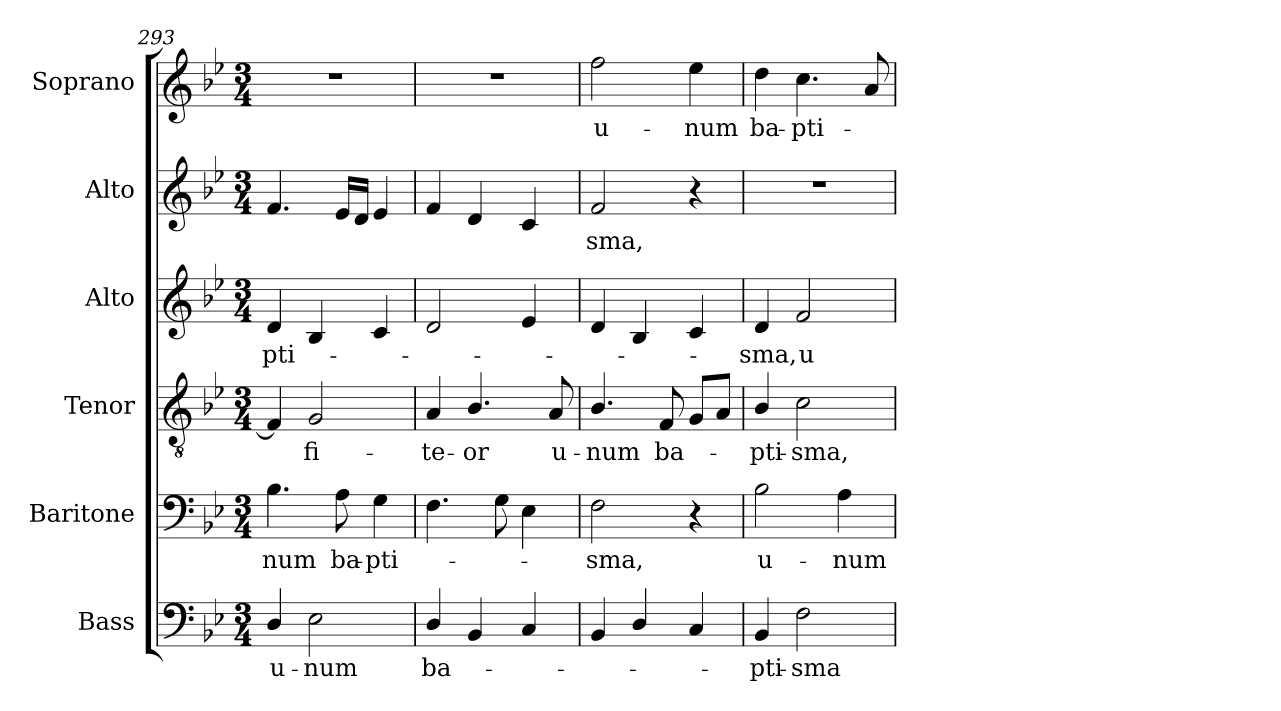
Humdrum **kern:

**kern	**text	**kern	**text	**kern	**text	**kern	**text	**kern	**text	**kern	**text
*part6	*part6	*part5	*part5	*part4	*part4	*part3	*part3	*part2	*part2	*part1	*part1
*staff6	*staff6	*staff5	*staff5	*staff4	*staff4	*staff3	*staff3	*staff2	*staff2	*staff1	*staff1
*I"Bass	*	*I"Baritone	*	*I"Tenor	*	*I"Alto	*	*I"Alto	*	*I"Soprano	*
*I'B.	*	*I'Bar.	*	*I'T.	*	*I'A.	*	*I'A.	*	*I'S.	*
*clefF4	*	*clefF4	*	*clefGv2	*	*clefG2	*	*clefG2	*	*clefG2	*
*	*	*	*	*ITrd7c12	*	*	*	*	*	*	*
*k[b-e-]	*	*k[b-e-]	*	*k[b-e-]	*	*k[b-e-]	*	*k[b-e-]	*	*k[b-e-]	*
*B-:	*	*B-:	*	*B-:	*	*B-:	*	*B-:	*	*B-:	*
*M3/4	*	*M3/4	*	*M3/4	*	*M3/4	*	*M3/4	*	*M3/4	*
=293	=293	=293	=293	=293	=293	=293	=293	=293	=293	=293	=293
!	!LO:LY:b:color=#000000	!	!	!	!	!	!	!	!	!	!
!	!	!	!LO:LY:b:color=#000000	!	!	!	!	!	!	!	!
!	!	!	!	!	!	!	!LO:LY:b:color=#000000	!	!	!LO:N:vis=1	!
4Di/	u-	4.B-i\	-num	4FFi/]	.	4di/	-pti-	4.fi/	.	2.r	.
!	!LO:LY:b:color=#000000	!	!	!	!	!	!	!	!	!	!
!	!	!	!	!	!LO:LY:b:color=#000000	!	!	!	!	!	!
2E-i\	-num	.	.	2GGi/	-fi-	4B-i/	.	.	.	.	.
!	!	!	!LO:LY:b:color=#000000	!	!	!	!	!	!	!	!
.	.	8Ai\	ba-	.	.	.	.	16e-i/LL	.	.	.
.	.	.	.	.	.	.	.	16di/JJ	.	.	.
!	!	!	!LO:LY:b:color=#000000	!	!	!	!	!	!	!	!
.	.	4Gi\	-pti-	.	.	4ci/	.	4e-i/	.	.	.
=294	=294	=294	=294	=294	=294	=294	=294	=294	=294	=294	=294
!	!LO:LY:b:color=#000000	!	!	!	!	!	!	!	!	!	!
!	!	!	!	!	!LO:LY:b:color=#000000	!	!	!	!	!LO:N:vis=1	!
4Di/	ba-	4.Fi\	.	4AAi/	-te-	2di/	.	4fi/	.	2.r	.
!	!	!	!	!	!LO:LY:b:color=#000000	!	!	!	!	!	!
4BB-i/	.	.	.	4.BB-i/	-or	.	.	4di/	.	.	.
.	.	8Gi\	.	.	.	.	.	.	.	.	.
4Ci/	.	4E-i\	.	.	.	4e-i/	.	4ci/	.	.	.
!	!	!	!	!	!LO:LY:b:color=#000000	!	!	!	!	!	!
.	.	.	.	8AAi/	u-	.	.	.	.	.	.
=295	=295	=295	=295	=295	=295	=295	=295	=295	=295	=295	=295
!	!	!	!LO:LY:b:color=#000000	!	!	!	!	!	!	!	!
!	!	!	!	!	!LO:LY:b:color=#000000	!	!	!	!	!	!
!	!	!	!	!	!	!	!	!	!LO:LY:b:color=#000000	!	!
!	!	!	!	!	!	!	!	!	!	!	!LO:LY:b:color=#000000
4BB-i/	.	2Fi\	-sma,	4.BB-i/	-num	4di/	.	2fi/	-sma,	2ffi\	u-
4Di/	.	.	.	.	.	4B-i/	.	.	.	.	.
!	!	!	!	!	!LO:LY:b:color=#000000	!	!	!	!	!	!
.	.	.	.	8FFi/	ba-	.	.	.	.	.	.
!	!	!	!	!	!	!	!	!	!	!	!LO:LY:b:color=#000000
4Ci/	.	4r	.	8GGi/L	.	4ci/	.	4r	.	4ee-i\	-num
.	.	.	.	8AAi/J	.	.	.	.	.	.	.
!!LO:PB:g=z
=296	=296	=296	=296	=296	=296	=296	=296	=296	=296	=296	=296
!	!LO:LY:b:color=#000000	!	!	!	!	!	!	!	!	!	!
!	!	!	!LO:LY:b:color=#000000	!	!	!	!	!	!	!	!
!	!	!	!	!	!LO:LY:b:color=#000000	!	!	!	!	!	!
!	!	!	!	!	!	!	!LO:LY:b:color=#000000	!LO:N:vis=1	!	!	!
!	!	!	!	!	!	!	!	!	!	!	!LO:LY:b:color=#000000
4BB-i/	-pti-	2B-i\	u-	4BB-i/	-pti-	4di/	-sma,	2.r	.	4ddi\	ba-
!	!LO:LY:b:color=#000000	!	!	!	!	!	!	!	!	!	!
!	!	!	!	!	!LO:LY:b:color=#000000	!	!	!	!	!	!
!	!	!	!	!	!	!	!LO:LY:b:color=#000000	!	!	!	!
!	!	!	!	!	!	!	!	!	!	!	!LO:LY:b:color=#000000
2Fi\	-sma	.	.	2Ci\	-sma,	2fi/	u-	.	.	4.cci\	-pti-
!	!	!	!LO:LY:b:color=#000000	!	!	!	!	!	!	!	!
.	.	4Ai\	-num	.	.	.	.	.	.	.	.
.	.	.	.	.	.	.	.	.	.	8ai/	.
=	=	=	=	=	=	=	=	=	=	=	=
*-	*-	*-	*-	*-	*-	*-	*-	*-	*-	*-	*-
